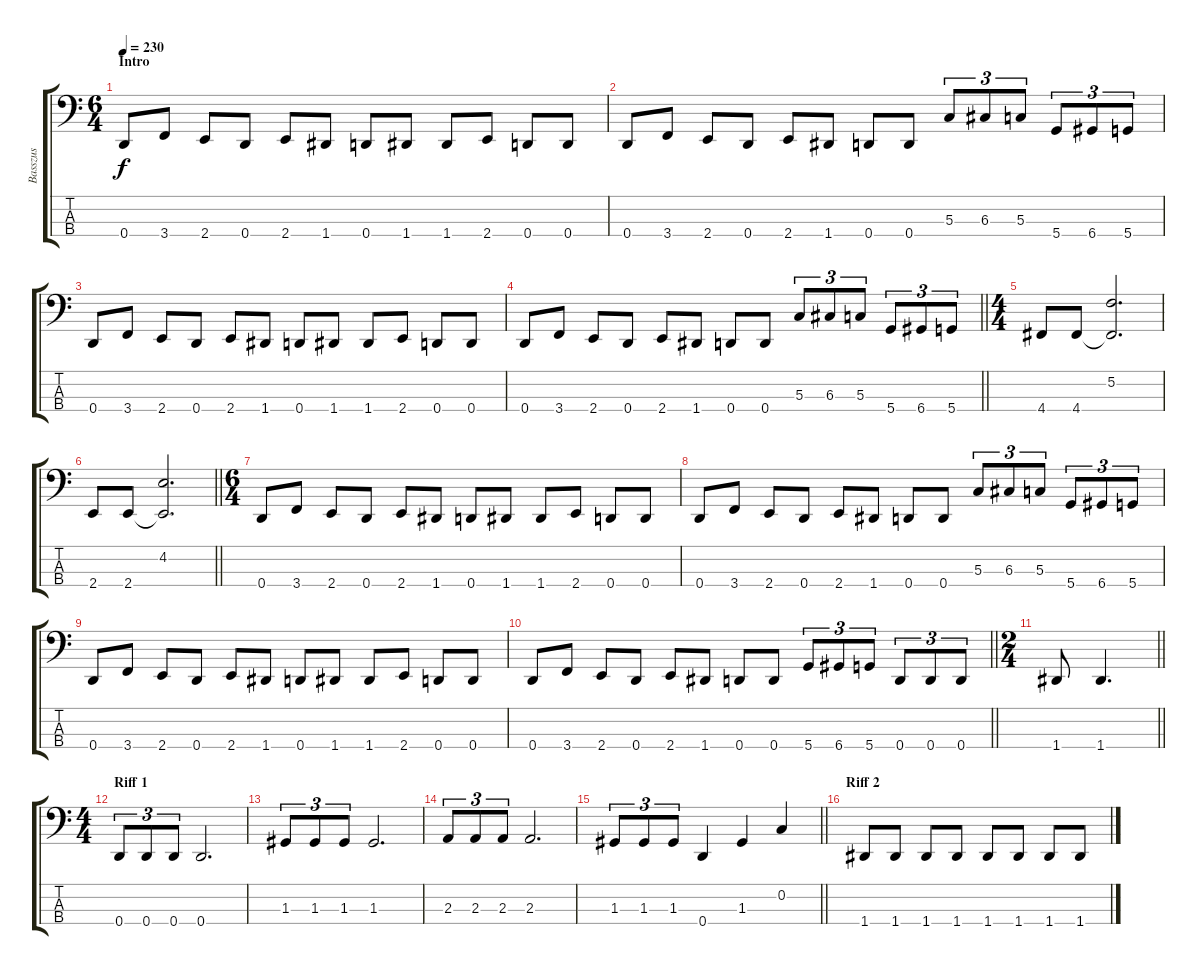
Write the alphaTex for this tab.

\track ("Basszus" "Basszus") {instrument slapbass2}
\staff {score tabs}
\tuning (F2 C2 G1 D1) {hide}
\ts (6 4)
\section ("" "Intro")
\tempo 230
\clef f4
\ks c
0.4.8{dy f instrument slapbass2} 3.4.8 2.4.8 0.4.8 2.4.8 1.4.8 0.4.8 1.4.8 1.4.8 2.4.8 0.4.8 0.4.8 |
0.4.8 3.4.8 2.4.8 0.4.8 2.4.8 1.4.8 0.4.8 0.4.8 5.3.8{tu (3 2)} 6.3.8{tu (3 2)} 5.3.8{tu (3 2)} 5.4.8{tu (3 2)} 6.4.8{tu (3 2)} 5.4.8{tu (3 2)} |
0.4.8 3.4.8 2.4.8 0.4.8 2.4.8 1.4.8 0.4.8 1.4.8 1.4.8 2.4.8 0.4.8 0.4.8 |
\barLineRight lightlight
0.4.8 3.4.8 2.4.8 0.4.8 2.4.8 1.4.8 0.4.8 0.4.8 5.3.8{tu (3 2)} 6.3.8{tu (3 2)} 5.3.8{tu (3 2)} 5.4.8{tu (3 2)} 6.4.8{tu (3 2)} 5.4.8{tu (3 2)} |
\ts (4 4)
\section ("" "")
4.4.8 4.4.8 (5.2 4.4{t}).2{d beam Up} |
\barLineRight lightlight
2.4.8 2.4.8 (4.2 2.4{t}).2{d} |
\ts (6 4)
\section ("" "")
0.4.8 3.4.8 2.4.8 0.4.8 2.4.8 1.4.8 0.4.8 1.4.8 1.4.8 2.4.8 0.4.8 0.4.8 |
0.4.8 3.4.8 2.4.8 0.4.8 2.4.8 1.4.8 0.4.8 0.4.8 5.3.8{tu (3 2)} 6.3.8{tu (3 2)} 5.3.8{tu (3 2)} 5.4.8{tu (3 2)} 6.4.8{tu (3 2)} 5.4.8{tu (3 2)} |
0.4.8 3.4.8 2.4.8 0.4.8 2.4.8 1.4.8 0.4.8 1.4.8 1.4.8 2.4.8 0.4.8 0.4.8 |
\barLineRight lightlight
0.4.8 3.4.8 2.4.8 0.4.8 2.4.8 1.4.8 0.4.8 0.4.8 5.4.8{tu (3 2)} 6.4.8{tu (3 2)} 5.4.8{tu (3 2)} 0.4.8{tu (3 2)} 0.4.8{tu (3 2)} 0.4.8{tu (3 2)} |
\ts (2 4)
\section ("" "")
\barLineRight lightlight
1.4.8 1.4.4{d} |
\ts (4 4)
\section ("" "Riff 1")
0.4.8{tu (3 2)} 0.4.8{tu (3 2)} 0.4.8{tu (3 2)} 0.4.2{d} |
1.3.8{tu (3 2)} 1.3.8{tu (3 2)} 1.3.8{tu (3 2)} 1.3.2{d} |
2.3.8{tu (3 2)} 2.3.8{tu (3 2)} 2.3.8{tu (3 2)} 2.3.2{d} |
\barLineRight lightlight
1.3.8{tu (3 2)} 1.3.8{tu (3 2)} 1.3.8{tu (3 2)} 0.4.4 1.3.4 0.2.4 |
\section ("" "Riff 2")
1.4.8 1.4.8 1.4.8 1.4.8 1.4.8 1.4.8 1.4.8 1.4.8
